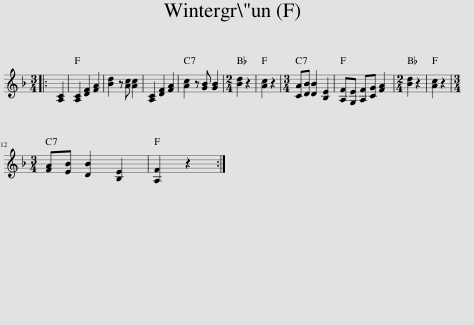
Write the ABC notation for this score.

X:1
L:1/8
M:3/4
I:linebreak $
K:F
V:1 treble
V:1
|: [A,C]2 | [A,C]2 [DF]2 [FA]2 | [Bd]2 z [Ac] [Ac]2 | [A,C]2 [DF]2 [FA]2 | [Ac]2 z [GB] [GB]2 | %5
[M:2/4] [Bd]2 z2 | [Ac]2 z2 |[M:3/4] [CA][DB] [DB]2 [B,E]2 | [A,F][G,E] [A,F][CG] [FA]2 |[M:2/4] [Bd]2 z2 | %10
 [Ac]2 z2 |$[M:3/4] [FA][EB] [DB]2 [B,E]2 | [A,F]2 z2 :| %13
